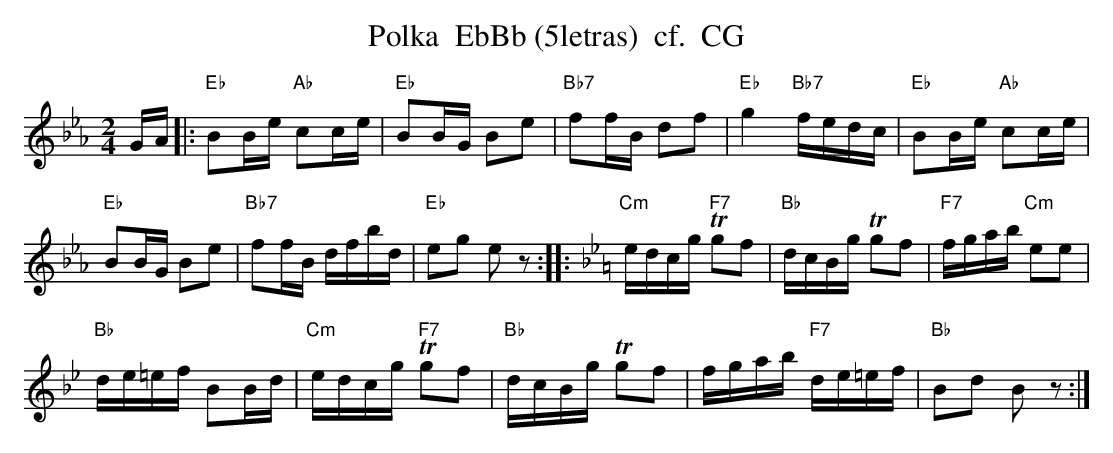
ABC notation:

X:1
T:Polka  EbBb (5letras)  cf.  CG
M:2/4
L:1/16
K:Ebmaj%%MIDI gchordon
GA |: "Eb"B2Be "Ab"c2ce | "Eb"B2BG B2e2 | "Bb7"f2fB d2f2 | "Eb"g4 "Bb7"fedc | "Eb"B2Be "Ab"c2ce |
"Eb"B2BG B2e2 | "Bb7"f2fB dfbd | "Eb"e2g2 e2z2 :: [K:Bbmaj] "Cm"edcg "F7"Tg2f2 | "Bb"dcBg Tg2f2 | "F7"fgab "Cm"e2e2 |
"Bb"de=ef B2Bd | "Cm"edcg "F7"Tg2f2 | "Bb"dcBg Tg2f2 | fgab "F7"de=ef | "Bb"B2d2 B2z2 :|
